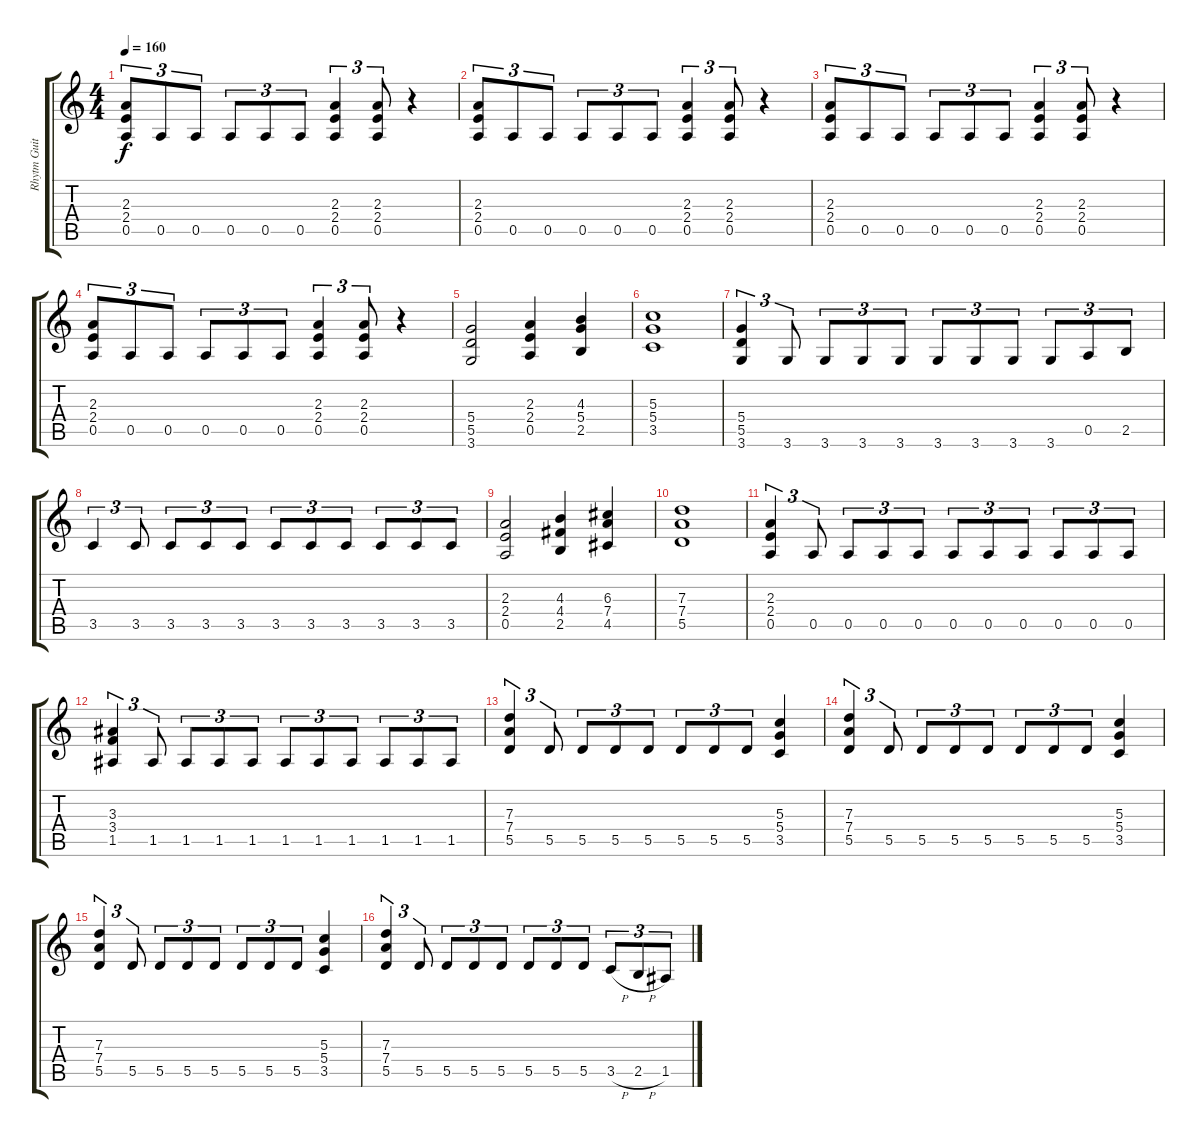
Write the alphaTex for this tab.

\track ("Rhytm Guitar" "Rhytm Guit") {instrument distortionguitar}
\staff {score tabs}
\tuning (E4 B3 G3 D3 A2 E2) {hide}
\ts (4 4)
\tempo 160
\clef g2
\ks c
(2.3 2.4 0.5).8{tu (3 2) dy f} 0.5.8{tu (3 2)} 0.5.8{tu (3 2)} 0.5.8{tu (3 2)} 0.5.8{tu (3 2)} 0.5.8{tu (3 2)} (2.3 2.4 0.5).4{tu (3 2)} (2.3 2.4 0.5).8{tu (3 2)} r.4 |
(2.3 2.4 0.5).8{tu (3 2)} 0.5.8{tu (3 2)} 0.5.8{tu (3 2)} 0.5.8{tu (3 2)} 0.5.8{tu (3 2)} 0.5.8{tu (3 2)} (2.3 2.4 0.5).4{tu (3 2)} (2.3 2.4 0.5).8{tu (3 2)} r.4 |
(2.3 2.4 0.5).8{tu (3 2)} 0.5.8{tu (3 2)} 0.5.8{tu (3 2)} 0.5.8{tu (3 2)} 0.5.8{tu (3 2)} 0.5.8{tu (3 2)} (2.3 2.4 0.5).4{tu (3 2)} (2.3 2.4 0.5).8{tu (3 2)} r.4 |
(2.3 2.4 0.5).8{tu (3 2)} 0.5.8{tu (3 2)} 0.5.8{tu (3 2)} 0.5.8{tu (3 2)} 0.5.8{tu (3 2)} 0.5.8{tu (3 2)} (2.3 2.4 0.5).4{tu (3 2)} (2.3 2.4 0.5).8{tu (3 2)} r.4 |
(5.4 5.5 3.6).2 (2.3 2.4 0.5).4 (4.3 5.4 2.5).4 |
(5.3 5.4 3.5).1 |
(5.4 5.5 3.6).4{tu (3 2)} 3.6.8{tu (3 2)} 3.6.8{tu (3 2)} 3.6.8{tu (3 2)} 3.6.8{tu (3 2)} 3.6.8{tu (3 2)} 3.6.8{tu (3 2)} 3.6.8{tu (3 2)} 3.6.8{tu (3 2)} 0.5.8{tu (3 2)} 2.5.8{tu (3 2)} |
3.5.4{tu (3 2)} 3.5.8{tu (3 2)} 3.5.8{tu (3 2)} 3.5.8{tu (3 2)} 3.5.8{tu (3 2)} 3.5.8{tu (3 2)} 3.5.8{tu (3 2)} 3.5.8{tu (3 2)} 3.5.8{tu (3 2)} 3.5.8{tu (3 2)} 3.5.8{tu (3 2)} |
(2.3 2.4 0.5).2 (4.3 4.4 2.5).4 (6.3 7.4 4.5).4 |
(7.3 7.4 5.5).1 |
(2.3 2.4 0.5).4{tu (3 2)} 0.5.8{tu (3 2)} 0.5.8{tu (3 2)} 0.5.8{tu (3 2)} 0.5.8{tu (3 2)} 0.5.8{tu (3 2)} 0.5.8{tu (3 2)} 0.5.8{tu (3 2)} 0.5.8{tu (3 2)} 0.5.8{tu (3 2)} 0.5.8{tu (3 2)} |
(3.3 3.4 1.5).4{tu (3 2)} 1.5.8{tu (3 2)} 1.5.8{tu (3 2)} 1.5.8{tu (3 2)} 1.5.8{tu (3 2)} 1.5.8{tu (3 2)} 1.5.8{tu (3 2)} 1.5.8{tu (3 2)} 1.5.8{tu (3 2)} 1.5.8{tu (3 2)} 1.5.8{tu (3 2)} |
(7.3 7.4 5.5).4{tu (3 2)} 5.5.8{tu (3 2)} 5.5.8{tu (3 2)} 5.5.8{tu (3 2)} 5.5.8{tu (3 2)} 5.5.8{tu (3 2)} 5.5.8{tu (3 2)} 5.5.8{tu (3 2)} (5.3 5.4 3.5).4 |
(7.3 7.4 5.5).4{tu (3 2)} 5.5.8{tu (3 2)} 5.5.8{tu (3 2)} 5.5.8{tu (3 2)} 5.5.8{tu (3 2)} 5.5.8{tu (3 2)} 5.5.8{tu (3 2)} 5.5.8{tu (3 2)} (5.3 5.4 3.5).4 |
(7.3 7.4 5.5).4{tu (3 2)} 5.5.8{tu (3 2)} 5.5.8{tu (3 2)} 5.5.8{tu (3 2)} 5.5.8{tu (3 2)} 5.5.8{tu (3 2)} 5.5.8{tu (3 2)} 5.5.8{tu (3 2)} (5.3 5.4 3.5).4 |
(7.3 7.4 5.5).4{tu (3 2)} 5.5.8{tu (3 2)} 5.5.8{tu (3 2)} 5.5.8{tu (3 2)} 5.5.8{tu (3 2)} 5.5.8{tu (3 2)} 5.5.8{tu (3 2)} 5.5.8{tu (3 2)} 3.5{h}.8{tu (3 2)} 2.5{h}.8{tu (3 2)} 1.5.8{tu (3 2)}
